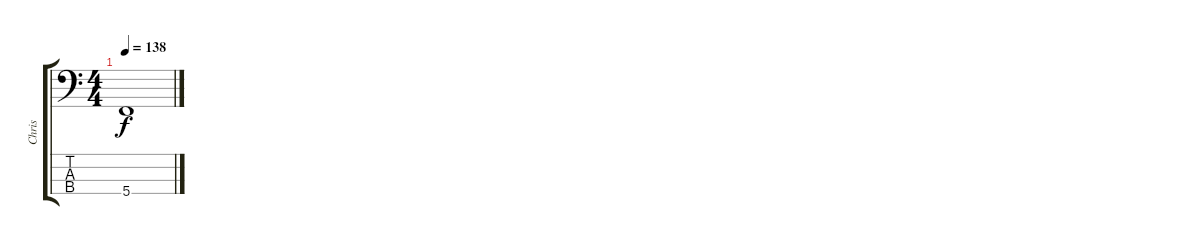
\track ("Chris" "Chris") {instrument electricbasspick}
\staff {score tabs}
\tuning (F2 C2 G1 C1) {hide}
\ts (4 4)
\tempo 138
\clef f4
\ks c
5.4.1{dy f}
